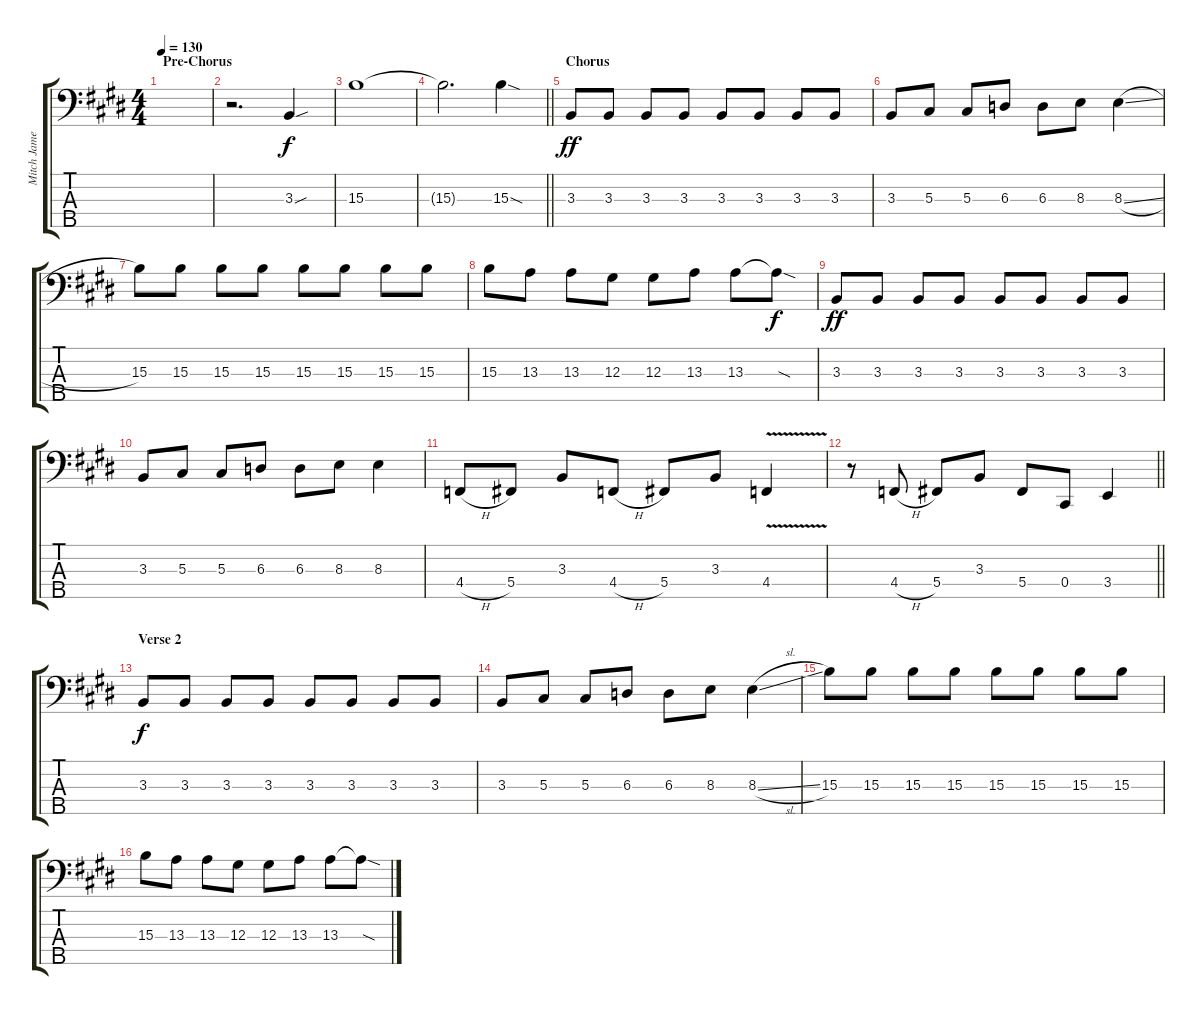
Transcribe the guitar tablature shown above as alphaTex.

\track ("Mitch James" "Mitch Jame") {instrument electricbassfinger}
\staff {score tabs}
\tuning (Gb2 Db2 Ab1 Db1 Ab0) {hide}
\ts (4 4)
\section ("" "Pre-Chorus")
\tempo 130
\clef f4
\ks c#minor
|
r.2{d} 3.3{sou}.4 |
15.3.1 |
\barLineRight lightlight
15.3{t}.2{d} 15.3{sod}.4 |
\section ("" "Chorus")
3.3.8{dy ff} 3.3.8 3.3.8 3.3.8 3.3.8 3.3.8 3.3.8 3.3.8 |
3.3.8 5.3.8 5.3.8 6.3.8 6.3.8 8.3.8 8.3{sl}.4 |
15.3.8 15.3.8 15.3.8 15.3.8 15.3.8 15.3.8 15.3.8 15.3.8 |
15.3.8 13.3.8 13.3.8 12.3.8 12.3.8 13.3.8 13.3.8 13.3{sod t}.8{dy f} |
3.3.8{dy ff} 3.3.8 3.3.8 3.3.8 3.3.8 3.3.8 3.3.8 3.3.8 |
3.3.8 5.3.8 5.3.8 6.3.8 6.3.8 8.3.8 8.3.4 |
4.4{h}.8 5.4.8 3.3.8 4.4{h}.8 5.4.8 3.3.8 4.4{v}.4 |
\barLineRight lightlight
r.8 4.4{h}.8 5.4.8 3.3.8 5.4.8 0.4.8 3.4.4 |
\section ("" "Verse 2")
3.3.8{dy f} 3.3.8 3.3.8 3.3.8 3.3.8 3.3.8 3.3.8 3.3.8 |
3.3.8 5.3.8 5.3.8 6.3.8 6.3.8 8.3.8 8.3{sl}.4 |
15.3.8 15.3.8 15.3.8 15.3.8 15.3.8 15.3.8 15.3.8 15.3.8 |
15.3.8 13.3.8 13.3.8 12.3.8 12.3.8 13.3.8 13.3.8 13.3{sod t}.8
